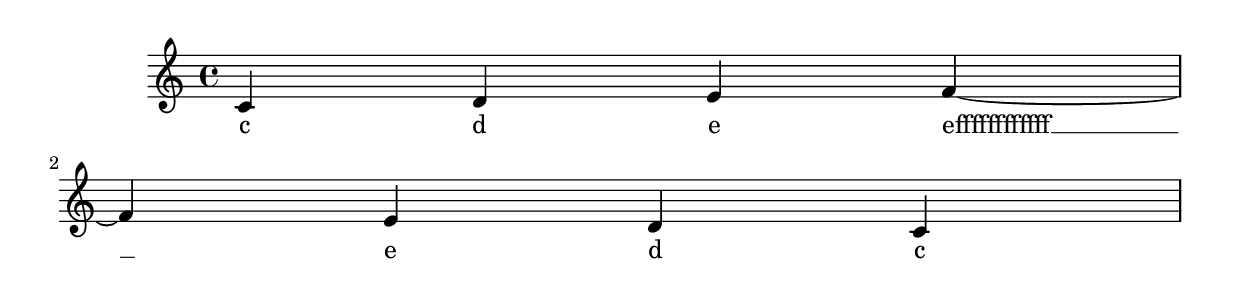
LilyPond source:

\version "2.19.21"
\header {
  texidoc = "Extenders will not protrude into the right margin"
  }

\score{
  {
    \relative {
      c'4 d e f ~ | \break
      f4 e d c |
    }

    \addlyrics {
      c d e effffffffffff __
      e d c
    }
  }
}
